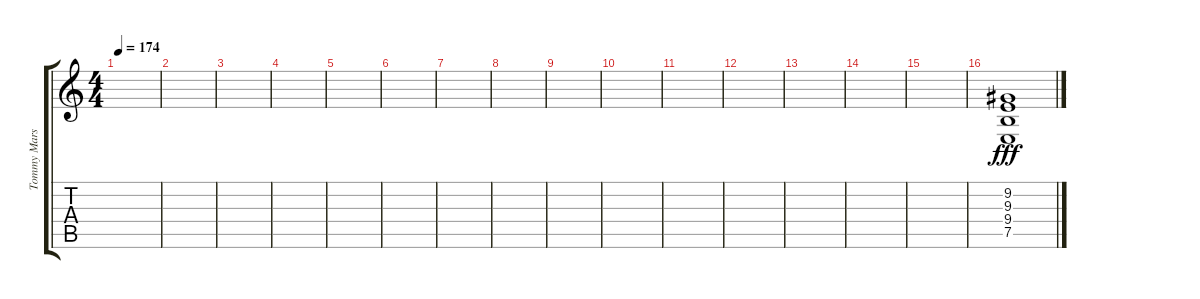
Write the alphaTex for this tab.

\track ("Tommy Mars 2" "Tommy Mars") {instrument synthbrass1}
\staff {score tabs}
\tuning (E4 B3 G3 D3 A2 E2) {hide}
\ts (4 4)
\tempo 174
\clef g2
\ks c
|
|
|
|
|
|
|
|
|
|
|
|
|
|
|
(9.2 9.3 9.4 7.5).1{dy fff}
